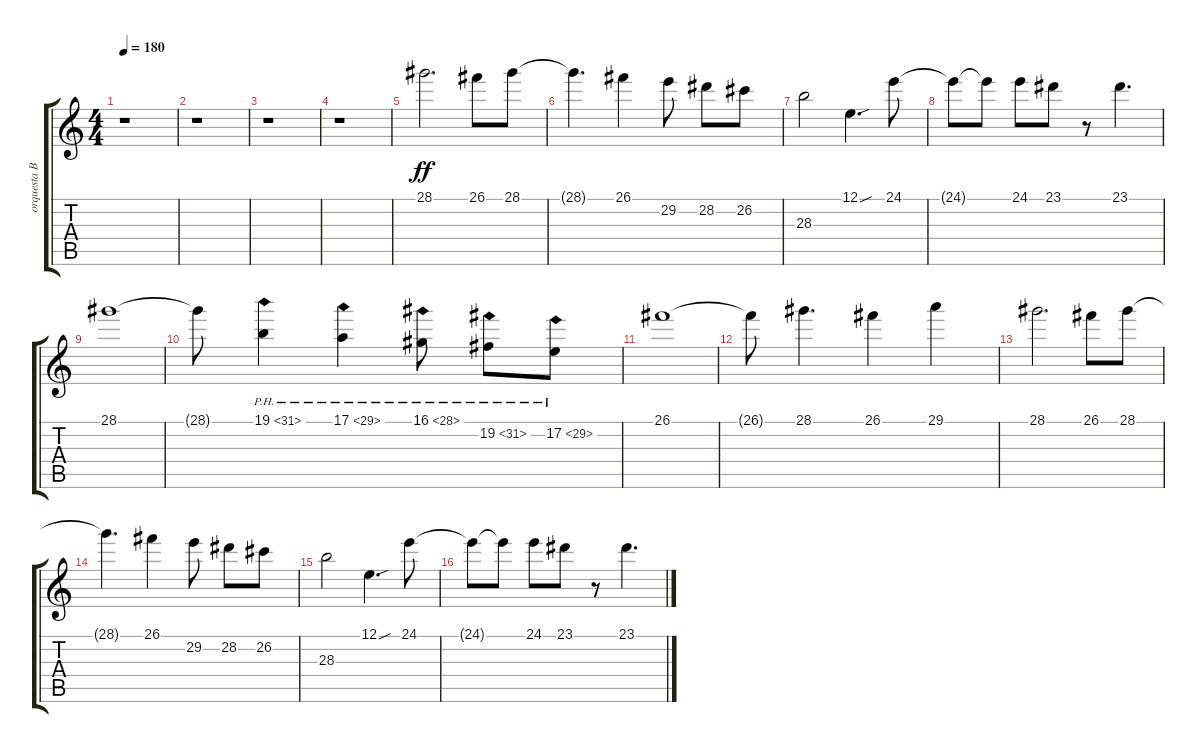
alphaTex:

\track ("orquesta B" "orquesta B") {instrument drawbarorgan}
\staff {score tabs}
\tuning (E4 B3 G3 D3 A2 E2) {hide}
\ts (4 4)
\tempo 180
\clef g2
\ks c
r.1{dy mf} |
r.1 |
r.1 |
r.1 |
28.1.2{d dy ff} 26.1.8 28.1.8 |
28.1{t}.4{d} 26.1.4 29.2.8 28.2.8 26.2.8 |
28.3.2 12.1{sou}.4{d} 24.1.8 |
24.1{t}.8 24.1{t}.8 24.1.8 23.1.8 r.8 23.1.4{d} |
28.1.1 |
28.1{t}.8 19.1{ph 12}.4 17.1{ph 12}.4 16.1{ph 12}.8 19.2{ph 12}.8 17.2{ph 12}.8 |
26.1.1 |
26.1{t}.8 28.1.4{d} 26.1.4 29.1.4 |
28.1.2{d} 26.1.8 28.1.8 |
28.1{t}.4{d} 26.1.4 29.2.8 28.2.8 26.2.8 |
28.3.2 12.1{sou}.4{d} 24.1.8 |
24.1{t}.8 24.1{t}.8 24.1.8 23.1.8 r.8 23.1.4{d}
